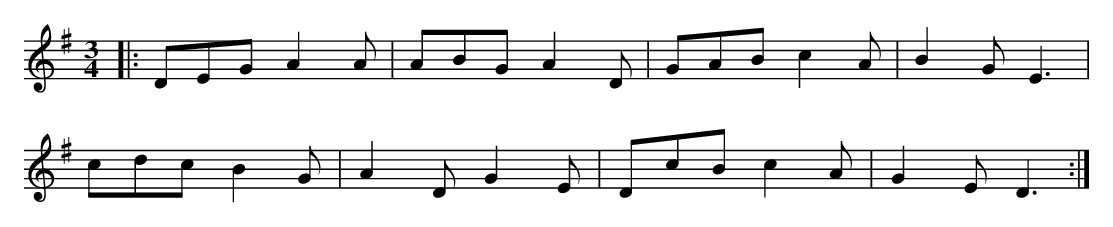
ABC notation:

X:1
M:3/4
K:Dmix
|:DEG A2A|ABG A2D|GAB c2A|B2G E3|
cdc B2G|A2D G2E|DcB c2A|G2E D3:|
